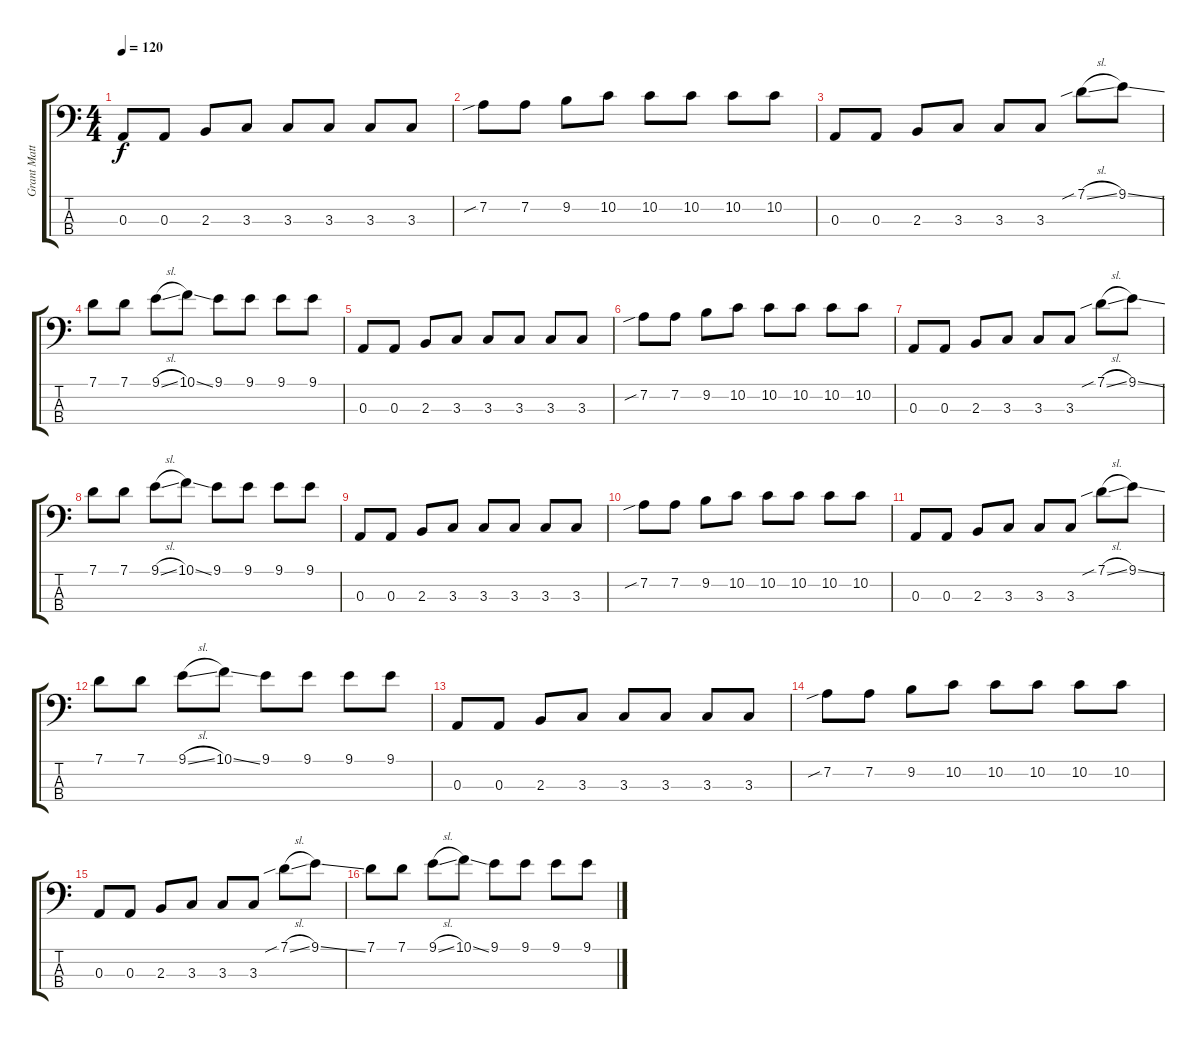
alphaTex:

\track ("Grant Matthews (Bass)" "Grant Matt") {instrument electricbasspick}
\staff {score tabs}
\tuning (G2 D2 A1 E1) {hide}
\ts (4 4)
\tempo 120
\clef f4
\ks c
0.3.8{dy f instrument electricbasspick} 0.3.8 2.3.8 3.3.8 3.3.8 3.3.8 3.3.8 3.3.8 |
7.2{sib}.8 7.2.8 9.2.8 10.2.8 10.2.8 10.2.8 10.2.8 10.2.8 |
0.3.8 0.3.8 2.3.8 3.3.8 3.3.8 3.3.8 7.1{sib sl}.8 9.1{ss}.8 |
7.1.8 7.1.8 9.1{sl}.8 10.1{ss}.8 9.1.8 9.1.8 9.1.8 9.1.8 |
0.3.8 0.3.8 2.3.8 3.3.8 3.3.8 3.3.8 3.3.8 3.3.8 |
7.2{sib}.8 7.2.8 9.2.8 10.2.8 10.2.8 10.2.8 10.2.8 10.2.8 |
0.3.8 0.3.8 2.3.8 3.3.8 3.3.8 3.3.8 7.1{sib sl}.8 9.1{ss}.8 |
7.1.8 7.1.8 9.1{sl}.8 10.1{ss}.8 9.1.8 9.1.8 9.1.8 9.1.8 |
0.3.8 0.3.8 2.3.8 3.3.8 3.3.8 3.3.8 3.3.8 3.3.8 |
7.2{sib}.8 7.2.8 9.2.8 10.2.8 10.2.8 10.2.8 10.2.8 10.2.8 |
0.3.8 0.3.8 2.3.8 3.3.8 3.3.8 3.3.8 7.1{sib sl}.8 9.1{ss}.8 |
7.1.8 7.1.8 9.1{sl}.8 10.1{ss}.8 9.1.8 9.1.8 9.1.8 9.1.8 |
0.3.8 0.3.8 2.3.8 3.3.8 3.3.8 3.3.8 3.3.8 3.3.8 |
7.2{sib}.8 7.2.8 9.2.8 10.2.8 10.2.8 10.2.8 10.2.8 10.2.8 |
0.3.8 0.3.8 2.3.8 3.3.8 3.3.8 3.3.8 7.1{sib sl}.8 9.1{ss}.8 |
7.1.8 7.1.8 9.1{sl}.8 10.1{ss}.8 9.1.8 9.1.8 9.1.8 9.1.8
